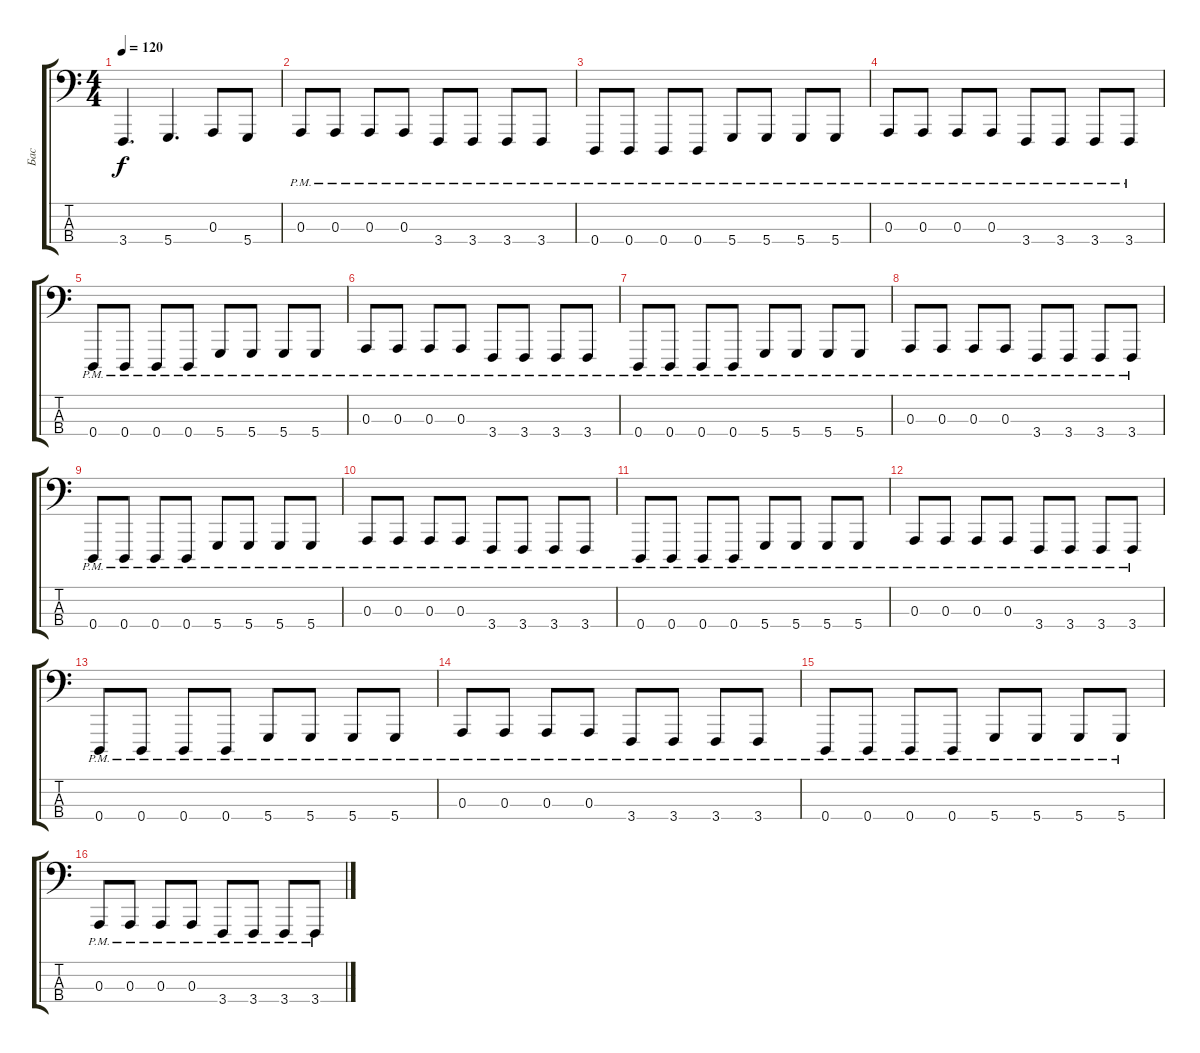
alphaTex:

\track ("Бас" "Бас") {instrument lead8bassandlead}
\staff {score tabs}
\tuning (G2 D2 A1 D1) {hide}
\ts (4 4)
\tempo 120
\clef f4
\ks c
3.4.4{d dy f} 5.4.4{d} 0.3.8 5.4.8 |
0.3{pm}.8 0.3{pm}.8 0.3{pm}.8 0.3{pm}.8 3.4{pm}.8 3.4{pm}.8 3.4{pm}.8 3.4{pm}.8 |
0.4{pm}.8 0.4{pm}.8 0.4{pm}.8 0.4{pm}.8 5.4{pm}.8 5.4{pm}.8 5.4{pm}.8 5.4{pm}.8 |
0.3{pm}.8 0.3{pm}.8 0.3{pm}.8 0.3{pm}.8 3.4{pm}.8 3.4{pm}.8 3.4{pm}.8 3.4{pm}.8 |
0.4{pm}.8 0.4{pm}.8 0.4{pm}.8 0.4{pm}.8 5.4{pm}.8 5.4{pm}.8 5.4{pm}.8 5.4{pm}.8 |
0.3{pm}.8 0.3{pm}.8 0.3{pm}.8 0.3{pm}.8 3.4{pm}.8 3.4{pm}.8 3.4{pm}.8 3.4{pm}.8 |
0.4{pm}.8 0.4{pm}.8 0.4{pm}.8 0.4{pm}.8 5.4{pm}.8 5.4{pm}.8 5.4{pm}.8 5.4{pm}.8 |
0.3{pm}.8 0.3{pm}.8 0.3{pm}.8 0.3{pm}.8 3.4{pm}.8 3.4{pm}.8 3.4{pm}.8 3.4{pm}.8 |
0.4{pm}.8 0.4{pm}.8 0.4{pm}.8 0.4{pm}.8 5.4{pm}.8 5.4{pm}.8 5.4{pm}.8 5.4{pm}.8 |
0.3{pm}.8 0.3{pm}.8 0.3{pm}.8 0.3{pm}.8 3.4{pm}.8 3.4{pm}.8 3.4{pm}.8 3.4{pm}.8 |
0.4{pm}.8 0.4{pm}.8 0.4{pm}.8 0.4{pm}.8 5.4{pm}.8 5.4{pm}.8 5.4{pm}.8 5.4{pm}.8 |
0.3{pm}.8 0.3{pm}.8 0.3{pm}.8 0.3{pm}.8 3.4{pm}.8 3.4{pm}.8 3.4{pm}.8 3.4{pm}.8 |
0.4{pm}.8 0.4{pm}.8 0.4{pm}.8 0.4{pm}.8 5.4{pm}.8 5.4{pm}.8 5.4{pm}.8 5.4{pm}.8 |
0.3{pm}.8 0.3{pm}.8 0.3{pm}.8 0.3{pm}.8 3.4{pm}.8 3.4{pm}.8 3.4{pm}.8 3.4{pm}.8 |
0.4{pm}.8 0.4{pm}.8 0.4{pm}.8 0.4{pm}.8 5.4{pm}.8 5.4{pm}.8 5.4{pm}.8 5.4{pm}.8 |
0.3{pm}.8 0.3{pm}.8 0.3{pm}.8 0.3{pm}.8 3.4{pm}.8 3.4{pm}.8 3.4{pm}.8 3.4{pm}.8
